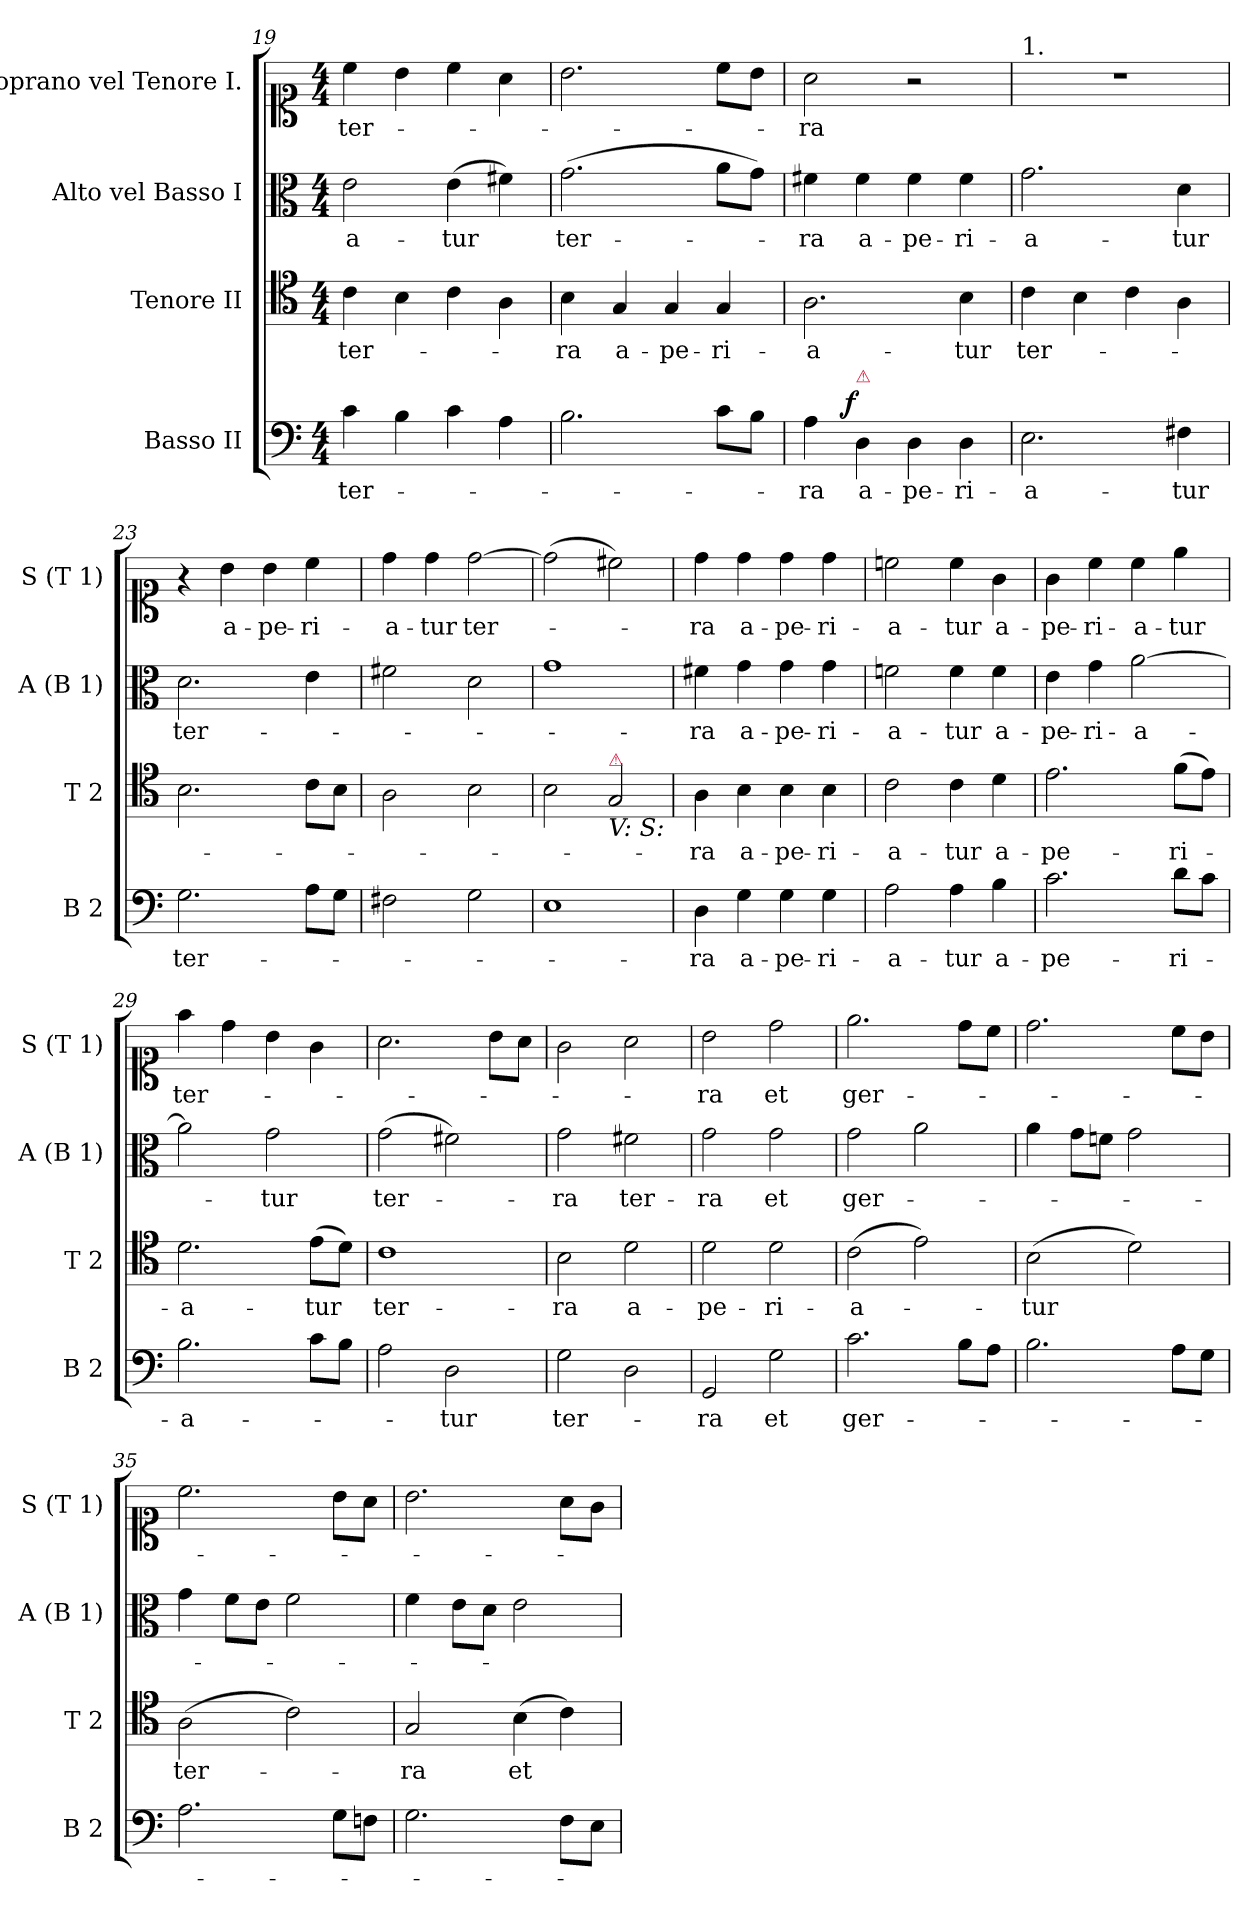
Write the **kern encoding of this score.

**kern	**text	**dynam	**kern	**text	**kern	**text	**kern	**text
*part4	*part4	*part4	*part3	*part3	*part2	*part2	*part1	*part1
*staff4	*staff4	*staff4	*staff3	*staff3	*staff2	*staff2	*staff1	*staff1
*I"Basso II	*	*	*I"Tenore II	*	*I"Alto vel Basso I	*	*I"Soprano vel Tenore I.	*
*I'B 2	*	*	*I'T 2	*	*I'A (B 1)	*	*I'S (T 1)	*
*clefF4	*	*	*clefC4	*	*clefC3	*	*clefC1	*
*k[]	*	*	*k[]	*	*k[]	*	*k[]	*
*M4/4	*	*	*M4/4	*	*M4/4	*	*M4/4	*
=19	=19	=19	=19	=19	=19	=19	=19	=19
4c\	ter-	.	4c\	ter-	2e\	-a-	4cc\	ter-
4B\	.	.	4B\	.	.	.	4b\	.
4c\	.	.	4c\	.	(>4e\	-tur	4cc\	.
4A\	.	.	4A\	.	4f#X\)	.	4a\	.
=20	=20	=20	=20	=20	=20	=20	=20	=20
2.B\	.	.	4B\	-ra	(>2.g\	ter-	2.b\	.
.	.	.	4G/	a-	.	.	.	.
.	.	.	4G/	-pe-	.	.	.	.
8c\L	.	.	4G/	-ri-	8a\L	.	8cc\L	.
8B\J	.	.	.	.	8g\J)	.	8b\J	.
=21	=21	=21	=21	=21	=21	=21	=21	=21
4A\	-ra	.	2.A\	-a-	4f#X\	-ra	2a\	-ra
!LO:TX:a:color=crimson:t=⚠	!	!	!	!	!	!	!	!
!	!	!LO:DY:b:rj	!	!	!	!	!	!
4D\	a-	f.	.	.	4f#\	a-	.	.
4D\	-pe-	.	.	.	4f#\	-pe-	2r	.
4D\	-ri-	.	4B\	-tur	4f#\	-ri-	.	.
=22	=22	=22	=22	=22	=22	=22	=22	=22
!	!	!	!	!	!	!	!LO:TX:a:t=1.	!
2.E\	-a-	.	4c\	ter-	2.g\	-a-	1r	.
.	.	.	4B\	.	.	.	.	.
.	.	.	4c\	.	.	.	.	.
4F#X\	-tur	.	4A\	.	4d\	-tur	.	.
=23	=23	=23	=23	=23	=23	=23	=23	=23
2.G\	ter-	.	2.B\	.	2.d\	ter-	4r	.
.	.	.	.	.	.	.	4b\	a-
.	.	.	.	.	.	.	4b\	-pe-
8A\L	.	.	8c\L	.	4e\	.	4cc\	-ri-
8G\J	.	.	8B\J	.	.	.	.	.
=24	=24	=24	=24	=24	=24	=24	=24	=24
2F#X\	.	.	2A\	.	2f#X\	.	4dd\	-a-
.	.	.	.	.	.	.	4dd\	-tur
2G\	.	.	2B\	.	2d\	.	[2dd\	ter-
=25	=25	=25	=25	=25	=25	=25	=25	=25
1E	.	.	2B\	.	1g	.	(>2dd\]	.
!	!	!	!LO:TX:b:i:t=V&colon; S&colon;	!	!	!	!	!
!	!	!	!LO:TX:a:color=crimson:t=⚠	!	!	!	!	!
.	.	.	2G/	.	.	.	2cc#X\)	.
=26	=26	=26	=26	=26	=26	=26	=26	=26
4D\	-ra	.	4A\	-ra	4f#X\	-ra	4dd\	-ra
4G\	a-	.	4B\	a-	4g\	a-	4dd\	a-
4G\	-pe-	.	4B\	-pe-	4g\	-pe-	4dd\	-pe-
4G\	-ri-	.	4B\	-ri-	4g\	-ri-	4dd\	-ri-
=27	=27	=27	=27	=27	=27	=27	=27	=27
2A\	-a-	.	2c\	-a-	2fn\	-a-	2ccn\	-a-
4A\	-tur	.	4c\	-tur	4f\	-tur	4cc\	-tur
4B\	a-	.	4d\	a-	4f\	a-	4g\	a-
=28	=28	=28	=28	=28	=28	=28	=28	=28
2.c\	-pe-	.	2.e\	-pe-	4e\	-pe-	4g\	-pe-
.	.	.	.	.	4g\	-ri-	4cc\	-ri-
.	.	.	.	.	[2a\	-a-	4cc\	-a-
8d\L	-ri-	.	(>8f\L	-ri-	.	.	4ee\	-tur
8c\J	.	.	8e\J)	.	.	.	.	.
=29	=29	=29	=29	=29	=29	=29	=29	=29
2.B\	-a-	.	2.d\	-a-	2a\]	.	4ff\	ter-
.	.	.	.	.	.	.	4dd\	.
.	.	.	.	.	2g\	-tur	4b\	.
8c\L	.	.	(>8e\L	-tur	.	.	4g\	.
8B\J	.	.	8d\J)	.	.	.	.	.
=30	=30	=30	=30	=30	=30	=30	=30	=30
2A\	.	.	1c	ter-	(>2g\	ter-	2.a\	.
2D\	-tur	.	.	.	2f#X\)	.	.	.
.	.	.	.	.	.	.	8b\L	.
.	.	.	.	.	.	.	8a\J	.
=31	=31	=31	=31	=31	=31	=31	=31	=31
2G\	ter-	.	2B\	-ra	2g\	-ra	2g\	.
2D\	.	.	2d\	a-	2f#X\	ter-	2a\	.
=32	=32	=32	=32	=32	=32	=32	=32	=32
2GG/	-ra	.	2d\	-pe-	2g\	-ra	2b\	-ra
2G\	et	.	2d\	-ri-	2g\	et	2dd\	et
=33	=33	=33	=33	=33	=33	=33	=33	=33
2.c\	ger-	.	(>2c\	-a-	2g\	ger-	2.ee\	ger-
.	.	.	2e\)	.	2a\	.	.	.
8B\L	.	.	.	.	.	.	8dd\L	.
8A\J	.	.	.	.	.	.	8cc\J	.
=34	=34	=34	=34	=34	=34	=34	=34	=34
2.B\	.	.	(>2B\	-tur	4a\	.	2.dd\	.
.	.	.	.	.	8g\L	.	.	.
.	.	.	.	.	8fn\J	.	.	.
.	.	.	2d\)	.	2g\	.	.	.
8A\L	.	.	.	.	.	.	8cc\L	.
8G\J	.	.	.	.	.	.	8b\J	.
=35	=35	=35	=35	=35	=35	=35	=35	=35
2.A\	.	.	(>2A\	ter-	4g\	.	2.cc\	.
.	.	.	.	.	8f\L	.	.	.
.	.	.	.	.	8e\J	.	.	.
.	.	.	2c\)	.	2f\	.	.	.
8G\L	.	.	.	.	.	.	8b\L	.
8Fn\J	.	.	.	.	.	.	8a\J	.
=36	=36	=36	=36	=36	=36	=36	=36	=36
2.G\	.	.	2G/	-ra	4f\	.	2.b\	.
.	.	.	.	.	8e\L	.	.	.
.	.	.	.	.	8d\J	.	.	.
.	.	.	(>4B\	et	2e\	.	.	.
8F\L	.	.	4c\)	.	.	.	8a\L	.
8E\J	.	.	.	.	.	.	8g\J	.
=	=	=	=	=	=	=	=	=
*-	*-	*-	*-	*-	*-	*-	*-	*-
